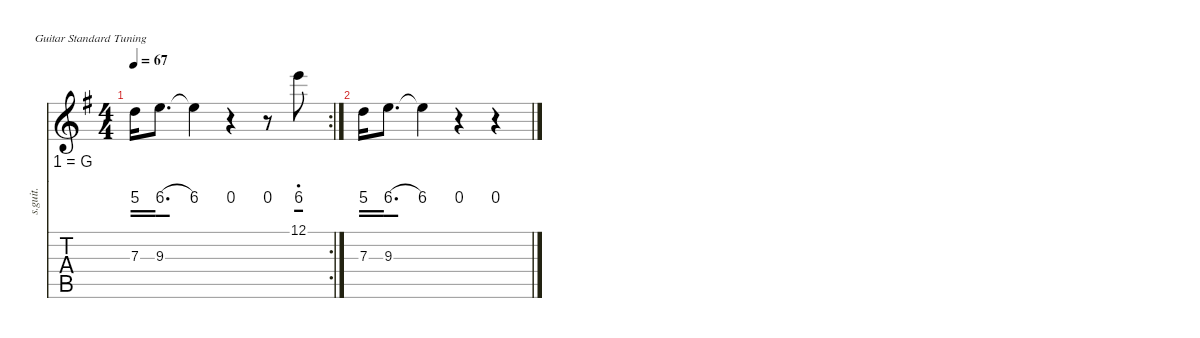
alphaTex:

\defaultSystemsLayout 4
\hideDynamics
\bracketExtendMode nobrackets
\chordDiagramsInScore
\track ("Steel Guitar" "s.guit.") {defaultSystemsLayout 4 instrument acousticguitarsteel}
\staff {score tabs numbered}
\tuning (E4 B3 G3 D3 A2 E2)
\rc 2
\ts (4 4)
\tempo 67
\clef g2
\ks g
7.3{acc forcenatural}.16{dy mf beam Down} 9.3{acc forcenatural}.8{d beam Down} 9.3{t acc forcenatural}.4{beam Down} r.4{beam Down} r.8{beam Down} 12.1{acc forcenatural}.8{beam Down} |
7.3{acc forcenatural}.16{beam Down} 9.3{acc forcenatural}.8{d beam Down} 9.3{t acc forcenatural}.4{beam Down} r.4{beam Down} r.4{beam Down}
